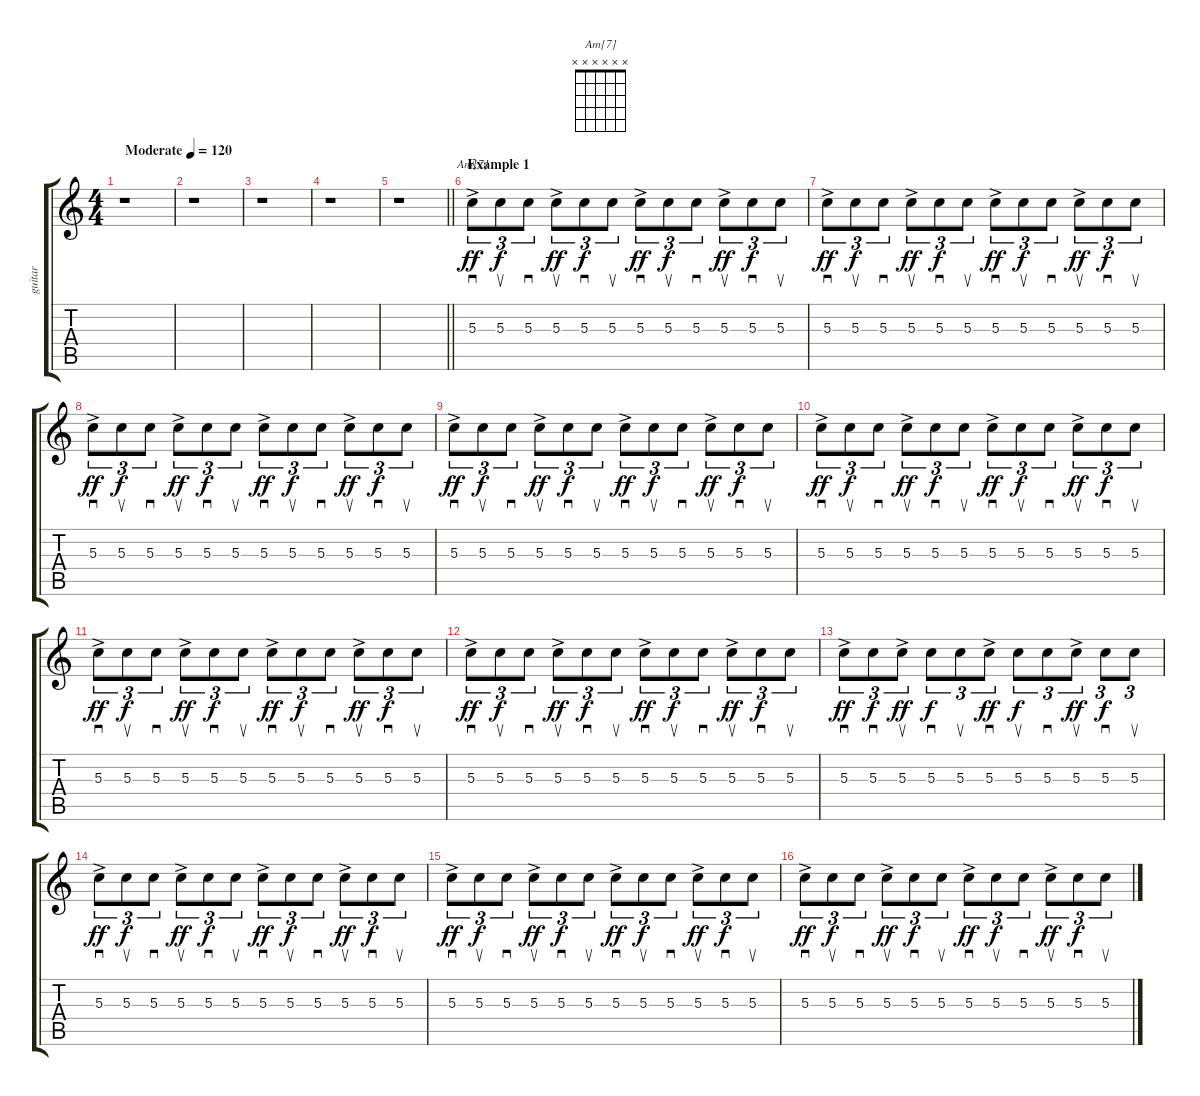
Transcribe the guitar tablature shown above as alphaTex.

\track ("guitar" "guitar") {instrument distortionguitar}
\staff {score tabs}
\tuning (E4 B3 G3 D3 A2 E2) {hide}
\chord ("Am[7]" x x x x x x)
\ts (4 4)
\tempo (120 "Moderate")
\clef g2
\ks c
r.1{dy ff instrument distortionguitar} |
r.1 |
r.1 |
r.1 |
\barLineRight lightlight
r.1 |
\section ("" "Example 1")
5.3{ac}.8{sd tu (3 2) ch "Am[7]"} 5.3.8{su tu (3 2) dy f} 5.3.8{sd tu (3 2)} 5.3{ac}.8{su tu (3 2) dy ff} 5.3.8{sd tu (3 2) dy f} 5.3.8{su tu (3 2)} 5.3{ac}.8{sd tu (3 2) dy ff} 5.3.8{su tu (3 2) dy f} 5.3.8{sd tu (3 2)} 5.3{ac}.8{su tu (3 2) dy ff} 5.3.8{sd tu (3 2) dy f} 5.3.8{su tu (3 2)} |
5.3{ac}.8{sd tu (3 2) dy ff} 5.3.8{su tu (3 2) dy f} 5.3.8{sd tu (3 2)} 5.3{ac}.8{su tu (3 2) dy ff} 5.3.8{sd tu (3 2) dy f} 5.3.8{su tu (3 2)} 5.3{ac}.8{sd tu (3 2) dy ff} 5.3.8{su tu (3 2) dy f} 5.3.8{sd tu (3 2)} 5.3{ac}.8{su tu (3 2) dy ff} 5.3.8{sd tu (3 2) dy f} 5.3.8{su tu (3 2)} |
5.3{ac}.8{sd tu (3 2) dy ff} 5.3.8{su tu (3 2) dy f} 5.3.8{sd tu (3 2)} 5.3{ac}.8{su tu (3 2) dy ff} 5.3.8{sd tu (3 2) dy f} 5.3.8{su tu (3 2)} 5.3{ac}.8{sd tu (3 2) dy ff} 5.3.8{su tu (3 2) dy f} 5.3.8{sd tu (3 2)} 5.3{ac}.8{su tu (3 2) dy ff} 5.3.8{sd tu (3 2) dy f} 5.3.8{su tu (3 2)} |
5.3{ac}.8{sd tu (3 2) dy ff} 5.3.8{su tu (3 2) dy f} 5.3.8{sd tu (3 2)} 5.3{ac}.8{su tu (3 2) dy ff} 5.3.8{sd tu (3 2) dy f} 5.3.8{su tu (3 2)} 5.3{ac}.8{sd tu (3 2) dy ff} 5.3.8{su tu (3 2) dy f} 5.3.8{sd tu (3 2)} 5.3{ac}.8{su tu (3 2) dy ff} 5.3.8{sd tu (3 2) dy f} 5.3.8{su tu (3 2)} |
5.3{ac}.8{sd tu (3 2) dy ff} 5.3.8{su tu (3 2) dy f} 5.3.8{sd tu (3 2)} 5.3{ac}.8{su tu (3 2) dy ff} 5.3.8{sd tu (3 2) dy f} 5.3.8{su tu (3 2)} 5.3{ac}.8{sd tu (3 2) dy ff} 5.3.8{su tu (3 2) dy f} 5.3.8{sd tu (3 2)} 5.3{ac}.8{su tu (3 2) dy ff} 5.3.8{sd tu (3 2) dy f} 5.3.8{su tu (3 2)} |
5.3{ac}.8{sd tu (3 2) dy ff} 5.3.8{su tu (3 2) dy f} 5.3.8{sd tu (3 2)} 5.3{ac}.8{su tu (3 2) dy ff} 5.3.8{sd tu (3 2) dy f} 5.3.8{su tu (3 2)} 5.3{ac}.8{sd tu (3 2) dy ff} 5.3.8{su tu (3 2) dy f} 5.3.8{sd tu (3 2)} 5.3{ac}.8{su tu (3 2) dy ff} 5.3.8{sd tu (3 2) dy f} 5.3.8{su tu (3 2)} |
5.3{ac}.8{sd tu (3 2) dy ff} 5.3.8{su tu (3 2) dy f} 5.3.8{sd tu (3 2)} 5.3{ac}.8{su tu (3 2) dy ff} 5.3.8{sd tu (3 2) dy f} 5.3.8{su tu (3 2)} 5.3{ac}.8{sd tu (3 2) dy ff} 5.3.8{su tu (3 2) dy f} 5.3.8{sd tu (3 2)} 5.3{ac}.8{su tu (3 2) dy ff} 5.3.8{sd tu (3 2) dy f} 5.3.8{su tu (3 2)} |
5.3{ac}.8{sd tu (3 2) dy ff} 5.3.8{sd tu (3 2) dy f} 5.3{ac}.8{su tu (3 2) dy ff} 5.3.8{sd tu (3 2) dy f} 5.3.8{su tu (3 2)} 5.3{ac}.8{sd tu (3 2) dy ff} 5.3.8{su tu (3 2) dy f} 5.3.8{sd tu (3 2)} 5.3{ac}.8{su tu (3 2) dy ff} 5.3.8{sd tu (3 2) dy f} 5.3.8{su tu (3 2)} |
5.3{ac}.8{sd tu (3 2) dy ff} 5.3.8{su tu (3 2) dy f} 5.3.8{sd tu (3 2)} 5.3{ac}.8{su tu (3 2) dy ff} 5.3.8{sd tu (3 2) dy f} 5.3.8{su tu (3 2)} 5.3{ac}.8{sd tu (3 2) dy ff} 5.3.8{su tu (3 2) dy f} 5.3.8{sd tu (3 2)} 5.3{ac}.8{su tu (3 2) dy ff} 5.3.8{sd tu (3 2) dy f} 5.3.8{su tu (3 2)} |
5.3{ac}.8{sd tu (3 2) dy ff} 5.3.8{su tu (3 2) dy f} 5.3.8{sd tu (3 2)} 5.3{ac}.8{su tu (3 2) dy ff} 5.3.8{sd tu (3 2) dy f} 5.3.8{su tu (3 2)} 5.3{ac}.8{sd tu (3 2) dy ff} 5.3.8{su tu (3 2) dy f} 5.3.8{sd tu (3 2)} 5.3{ac}.8{su tu (3 2) dy ff} 5.3.8{sd tu (3 2) dy f} 5.3.8{su tu (3 2)} |
5.3{ac}.8{sd tu (3 2) dy ff} 5.3.8{su tu (3 2) dy f} 5.3.8{sd tu (3 2)} 5.3{ac}.8{su tu (3 2) dy ff} 5.3.8{sd tu (3 2) dy f} 5.3.8{su tu (3 2)} 5.3{ac}.8{sd tu (3 2) dy ff} 5.3.8{su tu (3 2) dy f} 5.3.8{sd tu (3 2)} 5.3{ac}.8{su tu (3 2) dy ff} 5.3.8{sd tu (3 2) dy f} 5.3.8{su tu (3 2)}
